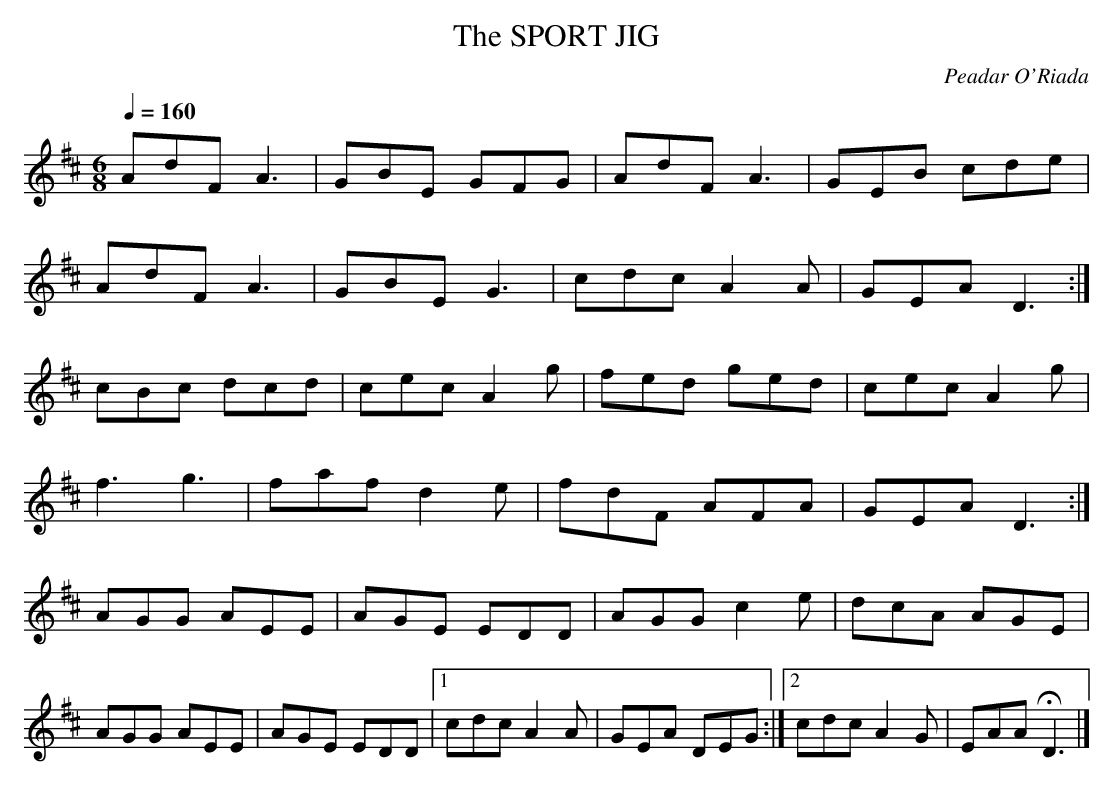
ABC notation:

X:1
T:SPORT JIG, The
C:Peadar O'Riada
M:6/8
L:1/8
Q:1/4=160
K:D
AdF A3|GBE GFG|AdF A3|GEB cde|
AdF A3|GBE G3|cdc A2A|GEA D3:|
cBc dcd|cec A2g|fed ged|cec A2g|
f3 g3|faf d2e|fdF AFA|GEA D3:|
AGG AEE|AGE EDD|AGG c2e|dcA AGE|
AGG AEE|AGE EDD|1 cdc A2A|GEA DEG:|\
[2 cdc A2G|EAA HD3|]
